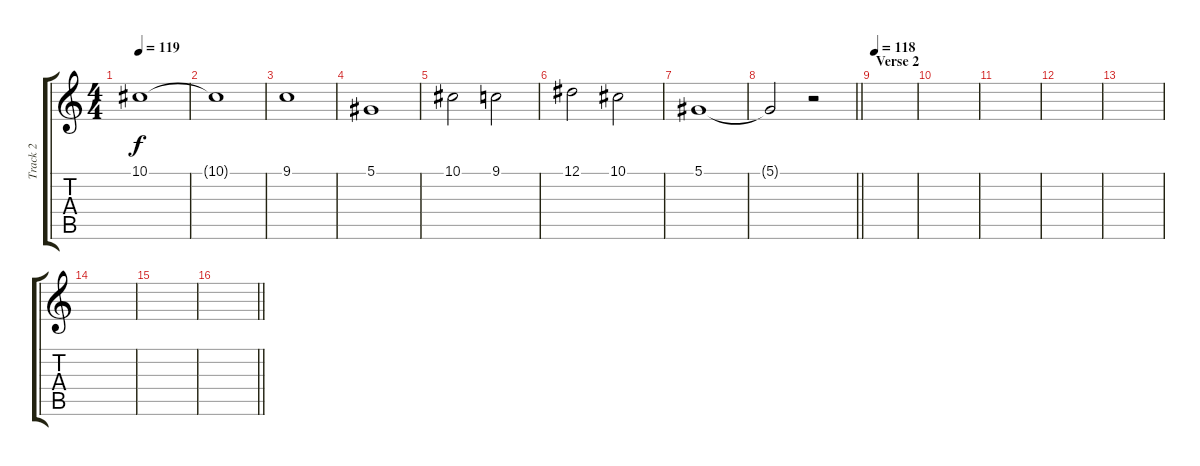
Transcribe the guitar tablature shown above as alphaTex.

\track ("Track 2" "Track 2") {instrument violin}
\staff {score tabs}
\tuning (Eb4 Bb3 Gb3 Db3 Ab2 Db2) {hide}
\ts (4 4)
\section ("" "")
\tempo 119
\clef g2
\ks c
10.1.1{dy f} |
10.1{t}.1 |
9.1.1 |
5.1.1 |
10.1.2 9.1.2 |
12.1.2 10.1.2 |
5.1.1{volume 0} |
\barLineRight lightlight
5.1{t}.2 r.2 |
\section ("" "Verse 2")
\tempo 118
|
|
|
|
|
|
|
\barLineRight lightlight
